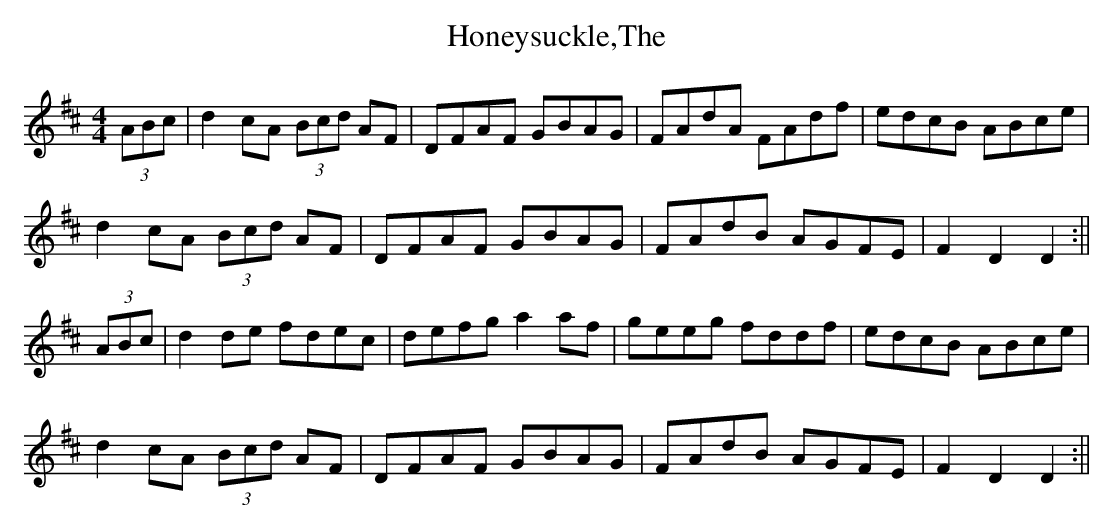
X:1
T:Honeysuckle,The
M:4/4
L:1/8
K:D
(3ABc|d2cA (3Bcd AF|DFAF GBAG|FAdA FAdf|edcB ABce| !
d2cA (3Bcd AF|DFAF GBAG|FAdB AGFE|F2 D2 D2 :|| !
(3ABc|d2de fdec|defg a2af|geeg fddf|edcB ABce| !
d2cA (3Bcd AF|DFAF GBAG|FAdB AGFE|F2 D2 D2 :||
